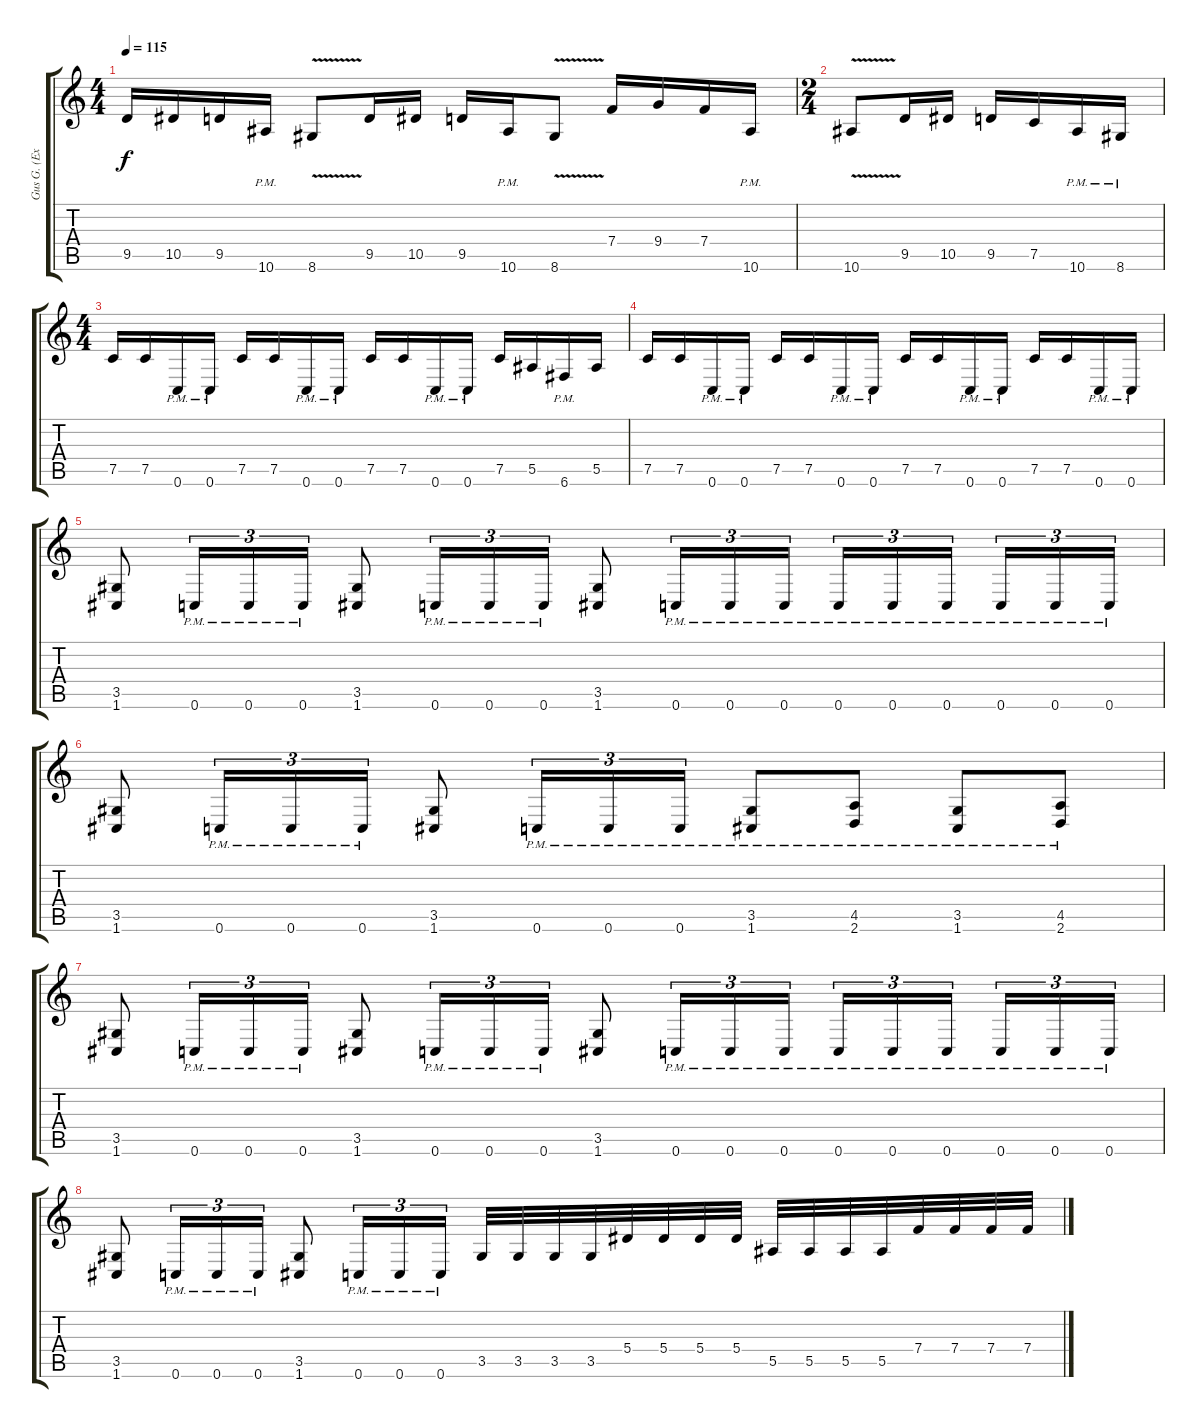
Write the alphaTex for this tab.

\track ("Gus G. (Ex-Guitar/Now Dream Evil)" "Gus G. (Ex") {instrument distortionguitar}
\staff {score tabs}
\tuning (C4 G3 Eb3 Bb2 F2 C2) {hide}
\ts (4 4)
\tempo 115
\clef g2
\ks c
9.5.16{dy f} 10.5.16 9.5.16 10.6{pm}.16 8.6{v}.8 9.5.16 10.5.16 9.5.16 10.6{pm}.16 8.6{v}.8 7.4.16 9.4.16 7.4.16 10.6{pm}.16 |
\ts (2 4)
10.6{v}.8 9.5.16 10.5.16 9.5.16 7.5.16 10.6{pm}.16 8.6{pm}.16 |
\ts (4 4)
7.5.16 7.5.16 0.6{pm}.16 0.6{pm}.16 7.5.16 7.5.16 0.6{pm}.16 0.6{pm}.16 7.5.16 7.5.16 0.6{pm}.16 0.6{pm}.16 7.5.16 5.5.16 6.6{pm}.16 5.5.16 |
7.5.16 7.5.16 0.6{pm}.16 0.6{pm}.16 7.5.16 7.5.16 0.6{pm}.16 0.6{pm}.16 7.5.16 7.5.16 0.6{pm}.16 0.6{pm}.16 7.5.16 7.5.16 0.6{pm}.16 0.6{pm}.16 |
(3.5 1.6).8 0.6{pm}.16{tu (3 2)} 0.6{pm}.16{tu (3 2)} 0.6{pm}.16{tu (3 2)} (3.5 1.6).8 0.6{pm}.16{tu (3 2)} 0.6{pm}.16{tu (3 2)} 0.6{pm}.16{tu (3 2)} (3.5 1.6).8 0.6{pm}.16{tu (3 2)} 0.6{pm}.16{tu (3 2)} 0.6{pm}.16{tu (3 2)} 0.6{pm}.16{tu (3 2)} 0.6{pm}.16{tu (3 2)} 0.6{pm}.16{tu (3 2)} 0.6{pm}.16{tu (3 2)} 0.6{pm}.16{tu (3 2)} 0.6{pm}.16{tu (3 2)} |
(3.5 1.6).8 0.6{pm}.16{tu (3 2)} 0.6{pm}.16{tu (3 2)} 0.6{pm}.16{tu (3 2)} (3.5 1.6).8 0.6{pm}.16{tu (3 2)} 0.6{pm}.16{tu (3 2)} 0.6{pm}.16{tu (3 2)} (3.5{pm} 1.6{pm}).8 (4.5{pm} 2.6{pm}).8 (3.5{pm} 1.6{pm}).8 (4.5{pm} 2.6{pm}).8 |
(3.5 1.6).8 0.6{pm}.16{tu (3 2)} 0.6{pm}.16{tu (3 2)} 0.6{pm}.16{tu (3 2)} (3.5 1.6).8 0.6{pm}.16{tu (3 2)} 0.6{pm}.16{tu (3 2)} 0.6{pm}.16{tu (3 2)} (3.5 1.6).8 0.6{pm}.16{tu (3 2)} 0.6{pm}.16{tu (3 2)} 0.6{pm}.16{tu (3 2)} 0.6{pm}.16{tu (3 2)} 0.6{pm}.16{tu (3 2)} 0.6{pm}.16{tu (3 2)} 0.6{pm}.16{tu (3 2)} 0.6{pm}.16{tu (3 2)} 0.6{pm}.16{tu (3 2)} |
(3.5 1.6).8 0.6{pm}.16{tu (3 2)} 0.6{pm}.16{tu (3 2)} 0.6{pm}.16{tu (3 2)} (3.5 1.6).8 0.6{pm}.16{tu (3 2)} 0.6{pm}.16{tu (3 2)} 0.6{pm}.16{tu (3 2)} 3.5.32 3.5.32 3.5.32 3.5.32 5.4.32 5.4.32 5.4.32 5.4.32 5.5.32 5.5.32 5.5.32 5.5.32 7.4.32 7.4.32 7.4.32 7.4.32
